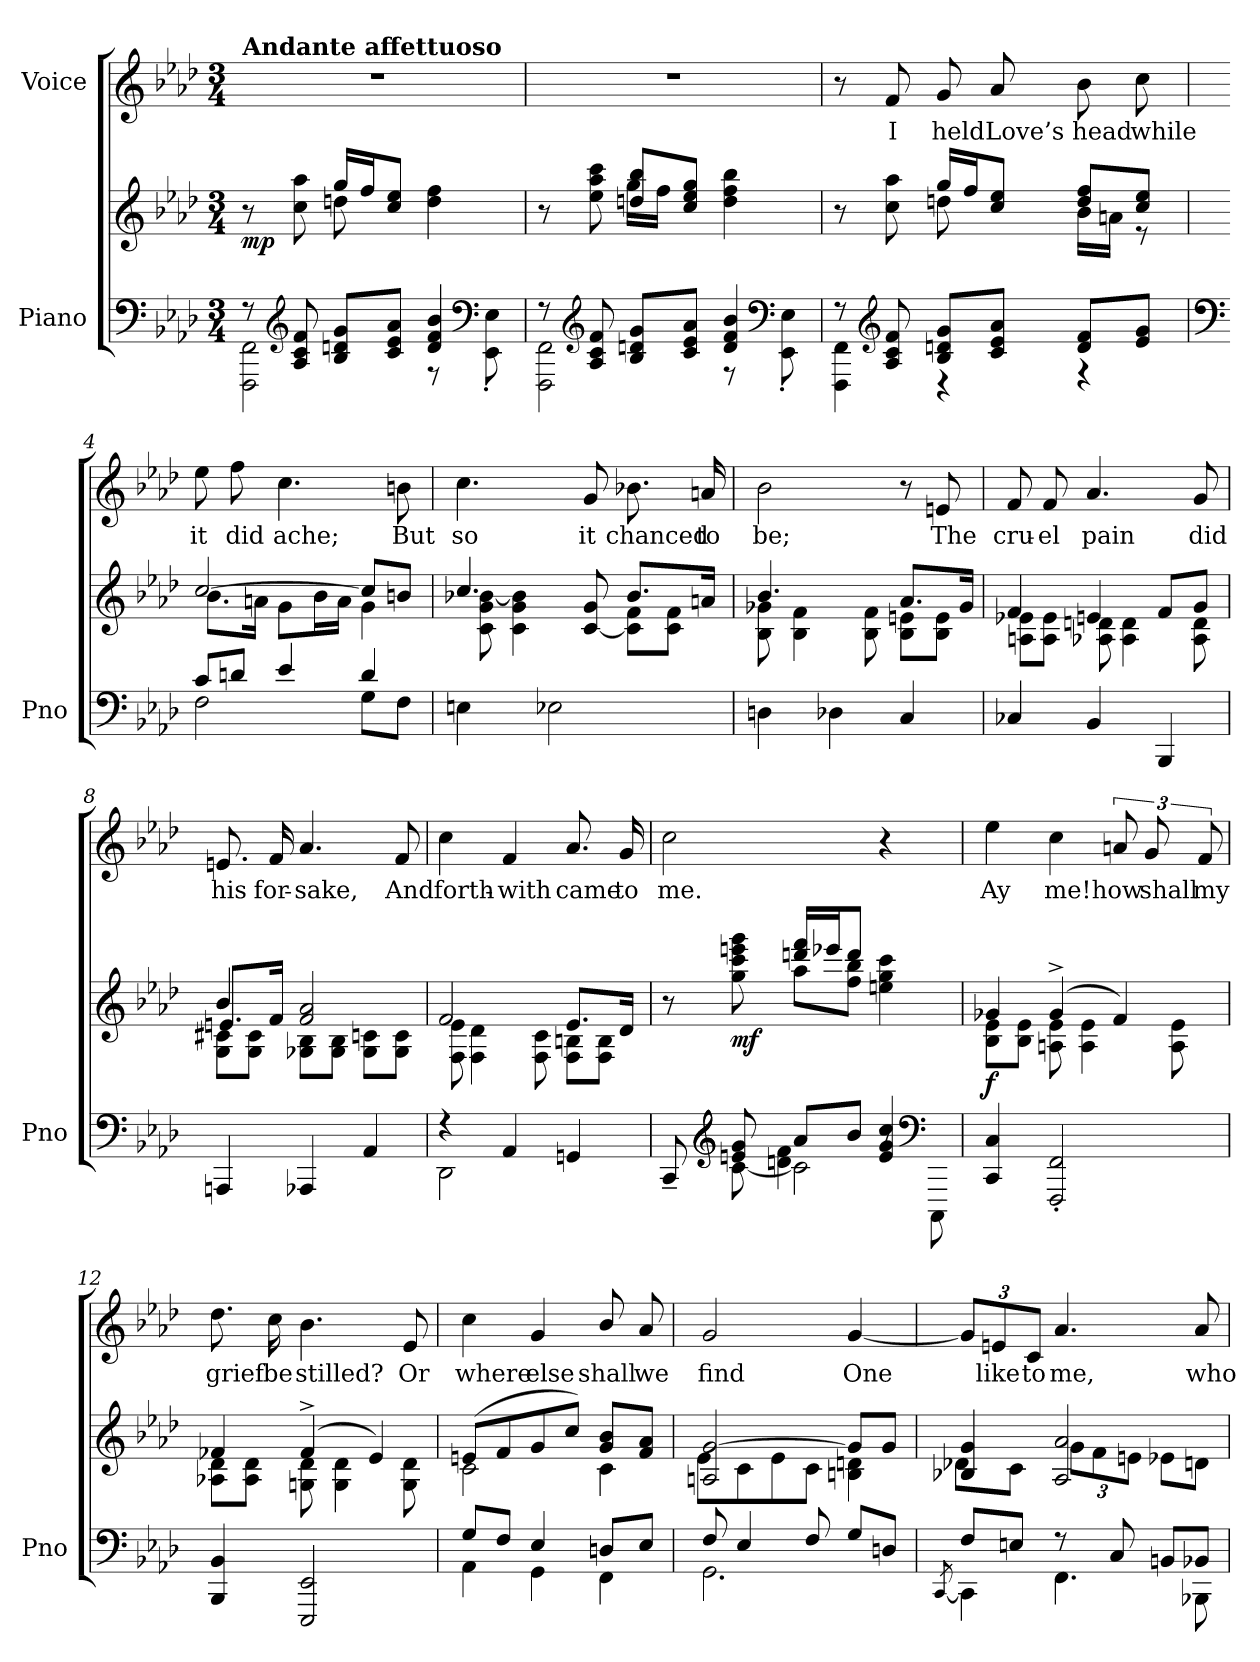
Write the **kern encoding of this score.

**kern	**kern	**dynam	**kern	**text
*part2	*part2	*part2	*part1	*part1
*staff3	*staff2	*staff2/3	*staff1	*staff1
*I"Piano	*	*	*I"Voice	*
*I'Pno	*	*	*	*
*clefF4	*clefG2	*	*clefG2	*
*k[b-e-a-d-]	*k[b-e-a-d-]	*	*k[b-e-a-d-]	*
*M3/4	*M3/4	*	*M3/4	*
=1	=1	=1	=1	=1
*^	*^	*	*	*
!	!	!	!	!	!LO:TX:a:B:t=Andante affettuoso	!
!	!	!	!	!LO:DY:b	!	!
8r	2FFF\ 2FF\	8r	4ryy	mp	2.r	.
*clefG2	*	*	*	*	*	*
8A-/ 8c/ 8f/	.	8cc\ 8aa-\	.	.	.	.
8B-/ 8dn/ 8g/L	.	16gg/LL	8ddn\	.	.	.
.	.	16ff/J	.	.	.	.
8c/ 8e-/ 8a-/J	.	8cc/ 8ee-/J	4.ryy	.	.	.
4d/ 4f/ 4b-/	8r	4dd\ 4ff\	.	.	.	.
*clefF4	*	*	*	*	*	*
.	8EE-\' 8E-\'	.	.	.	.	.
=2	=2	=2	=2	=2	=2	=2
8r	2FFF\ 2FF\	8r	4ryy	.	2.r	.
*clefG2	*	*	*	*	*	*
8A-/ 8c/ 8f/	.	8ee-\ 8aa-\ 8ccc\	.	.	.	.
8B-/ 8dn/ 8g/L	.	8ddn/ 8bb-/L	16gg\LL	.	.	.
.	.	.	16ff\JJ	.	.	.
8c/ 8e-/ 8a-/J	.	8cc/ 8ee-/ 8gg/J	4.ryy	.	.	.
4d/ 4f/ 4b-/	8r	4dd\ 4ff\ 4bb-\	.	.	.	.
*clefF4	*	*	*	*	*	*
.	8EE-\' 8E-\'	.	.	.	.	.
!!LO:LB:g=z
=3	=3	=3	=3	=3	=3	=3
8r	4FFF\ 4FF\	8r	4ryy	.	8r	.
*clefG2	*	*	*	*	*	*
!	!	!	!	!	!	!LO:LY:b
8A-/ 8c/ 8f/	.	8cc\ 8aa-\	.	.	8f/	I
!	!	!	!	!	!	!LO:LY:b
8B-/ 8dn/ 8g/L	4r	16gg/LL	8ddn\	.	8g/	held
.	.	16ff/J	.	.	.	.
!	!	!	!	!	!	!LO:LY:b
8c/ 8e-/ 8a-/J	.	8cc/ 8ee-/J	8ryy	.	8a-/	Love’s
!	!	!	!	!	!	!LO:LY:b
8d/ 8f/L	4r	8dd/ 8ff/L	16b-\LL	.	8b-\	head
.	.	.	16an\JJ	.	.	.
!	!	!	!	!	!	!LO:LY:b
8e-/ 8g/J	.	8cc/ 8ee-/J	8r	.	8cc\	while
!!LO:LB:g=z
=4	=4	=4	=4	=4	=4	=4
*clefF4	*	*	*	*	*	*
!	!	!	!	!	!	!LO:LY:b
8c/L	2F\	[2cc/	8.b-\L	.	8ee-\	it
!	!	!	!	!	!	!LO:LY:b
8dn/J	.	.	.	.	8ff\	did
.	.	.	16an\Jk	.	.	.
!	!	!	!	!	!	!LO:LY:b
4e-/	.	.	8g\L	.	4.cc\	ache;
.	.	.	16b-\L	.	.	.
.	.	.	16a\JJ	.	.	.
4d/	8G\L	8cc/L]	4g\	.	.	.
!	!	!	!	!	!	!LO:LY:b
.	8F\J	8bn/J	.	.	8bn\	But
=5	=5	=5	=5	=5	=5	=5
!	!	!	!	!	!	!LO:LY:b
*v	*v	*	*	*	*	*
4En\	4.cc/	8c\ 8g\ [>8b-X\	.	4.cc\	so
.	.	4c\ 4g\ 4b-\]	.	.	.
2E-X\	.	.	.	.	.
!	!	!	!	!	!LO:LY:b
.	8ryy	[<8c/ 8g/	.	8g/	it
!	!	!	!	!	!LO:LY:b
.	8.b-/L	8c\] 8f\L	.	8.b-X\	chanced
.	.	8c\ 8f\J	.	.	.
!	!	!	!	!	!LO:LY:b
.	16an/Jk	.	.	16an/	to
=6	=6	=6	=6	=6	=6
!	!	!	!	!	!LO:LY:b
4Dn\	4.b-/	8B-\ 8g-X\	.	2b-\	be;
.	.	4B-\ 4f\	.	.	.
4D-X\	.	.	.	.	.
.	8ryy	8B-\ 8f\	.	.	.
4C/	8.a-/L	8B-\ 8en\L	.	8r	.
!	!	!	!	!	!LO:LY:b
.	.	8B-\ 8e\J	.	8en/	The
.	16g-i/Jk	.	.	.	.
!!LO:PB:g=z
=7	=7	=7	=7	=7	=7
!	!	!	!	!	!LO:LY:b
4C-X/	4f/	8An\ 8e-X\L	.	8f/	cru-
!	!	!	!	!	!LO:LY:b
.	.	8A\ 8e-\J	.	8f/	-el
!	!	!	!	!	!LO:LY:b
4BB-/	4en/	8A-X\ 8dn\	.	4.a-/	pain
.	.	4A-\ 4d\	.	.	.
4BBB-/	8f/L	.	.	.	.
!	!	!	!	!	!LO:LY:b
.	8g/J	8A-\ 8d\	.	8g/	did
=8	=8	=8	=8	=8	=8
*	*	*^	*	*	*
!	!	!	!	!	!	!LO:LY:b
4AAAn/	4b-/	8G\ 8c#X\L	8.en/L	.	8.en/	his
.	.	8G\ 8c#\J	.	.	.	.
!	!	!	!	!	!	!LO:LY:b
.	.	.	16f/Jk	.	16f/	for-
!	!	!	!	!	!	!LO:LY:b
4AAA-X/	2f/ 2a-/	8G-X\ 8B-\L	2ryy	.	4.a-/	-sake,
.	.	8G-\ 8B-\J	.	.	.	.
4AA-/	.	8G-\ 8cn\L	.	.	.	.
!	!	!	!	!	!	!LO:LY:b
.	.	8G-\ 8c\J	.	.	8f/	And
*	*	*v	*v	*	*	*
=9	=9	=9	=9	=9	=9
*^	*	*	*	*	*
!	!	!	!	!	!	!LO:LY:b
4r	2DD-\	2f/	8F\ 8e-\	.	4cc\	forth-
.	.	.	4F\ 4d-\	.	.	.
!	!	!	!	!	!	!LO:LY:b
4AA-/	.	.	.	.	4f/	-with
.	.	.	8F\ 8c\	.	.	.
!	!	!	!	!	!	!LO:LY:b
4GGn/	4ryy	8.e-/L	8F\ 8Bn\L	.	8.a-/	came
.	.	.	8F\ 8B\J	.	.	.
!	!	!	!	!	!	!LO:LY:b
.	.	16d-i/Jk	.	.	16g/	to
!!LO:PB:g=z
=10	=10	=10	=10	=10	=10	=10
*	*^	*	*	*	*	*
!	!	!	!	!	!	!	!LO:LY:b
8CC~/	8ryy	4ryy	8r	4ryy	.	2cc\	me.
*clefG2	*	*	*	*	*	*	*
!	!	!	!	!	!LO:DY:b	!	!
8en/ 8g/	[8c\	.	8gg\ 8ccc\ 8eeen\ 8ggg\	.	mf	.	.
8a-i/L	2c\]	4dn\ 4f\	16dddn/ 16fff/LL	8aa-\L	.	.	.
.	.	.	16eee-X/J	.	.	.	.
8b-i/J	.	.	8ddd/J	8ff\ 8bb-\J	.	.	.
4e/ 4g/ 4cc/	.	8r	4een\ 4gg\ 4ccc\	4ryy	.	4r	.
*clefF4	*	*	*	*	*	*	*
.	.	8CCC\	.	.	.	.	.
=11	=11	=11	=11	=11	=11	=11	=11
!	!	!	!	!	!LO:DY:b	!	!LO:LY:b
*v	*v	*v	*	*	*	*	*
4CC/ 4C/	4g-X/	8B-\ 8e-\L	f	4ee-\	Ay
.	.	8B-\ 8e-\J	.	.	.
!	!	!	!	!	!LO:LY:b
2FFF/'> 2FF/'>	(4g-^/	8An\ 8e-\	.	4cc\	me!
.	.	4A\ 4e-\	.	.	.
!	!	!	!	!	!LO:LY:b
.	4f/)	.	.	12an/	how
!	!	!	!	!	!LO:LY:b
.	.	.	.	12g/	shall
.	.	8A\ 8e-\	.	.	.
!	!	!	!	!	!LO:LY:b
.	.	.	.	12f/	my
=12	=12	=12	=12	=12	=12
!	!	!	!	!	!LO:LY:b
4BBB-/ 4BB-/	4f-X/	8A-X\ 8d-\L	.	8.dd-\	grief
.	.	8A-\ 8d-\J	.	.	.
!	!	!	!	!	!LO:LY:b
.	.	.	.	16cc\	be
!	!	!	!	!	!LO:LY:b
2EEE-/ 2EE-/	(4f-^/	8Gn\ 8d-\	.	4.b-\	stilled?
.	.	4G\ 4d-\	.	.	.
.	4e-/)	.	.	.	.
!	!	!	!	!	!LO:LY:b
.	.	8G\ 8d-\	.	8e-/	Or
!!LO:LB:g=z
=13	=13	=13	=13	=13	=13
*^	*	*	*	*	*
!	!	!	!	!	!	!LO:LY:b
8G/L	4AA-\	(8en/L	2c\	.	4cc\	where
8F/J	.	8f/	.	.	.	.
!	!	!	!	!	!	!LO:LY:b
4E-/	4GG\	8g/	.	.	4g/	else
.	.	8cc/J)	.	.	.	.
!	!	!	!	!	!	!LO:LY:b
8Dn/L	4FF\	8g/ 8b-/L	4c\	.	8b-/	shall
!	!	!	!	!	!	!LO:LY:b
8E-/J	.	8f/ 8a-/J	.	.	8a-/	we
=14	=14	=14	=14	=14	=14	=14
!	!	!	!	!	!	!LO:LY:b
8F/	2.GG\	2An/ [2g/	8e-\L	.	2g/	find
4E-/	.	.	8c\	.	.	.
.	.	.	8e-\	.	.	.
8F/	.	.	8c\J	.	.	.
!	!	!	!	!	!	!LO:LY:b
8G/L	.	8g/L]	4Bn\ 4dn\	.	[4g/	One
8Dn/J	.	8g/J	.	.	.	.
=15	=15	=15	=15	=15	=15	=15
.	[<8qCC/	.	.	.	.	.
8F/L	4CC\]	4B-X/ 4g/	8d-X\L	.	12g/L]	.
!	!	!	!	!	!	!LO:LY:b
.	.	.	.	.	12en/	like
8En/J	.	.	8c\J	.	.	.
!	!	!	!	!	!	!LO:LY:b
.	.	.	.	.	12c/J	to
!	!	!	!	!	!	!LO:LY:b
8r	4.FF\	2A-/ 2a-/	12g\L	.	4.a-/	me,
.	.	.	12f\	.	.	.
8C/	.	.	.	.	.	.
.	.	.	12en\J	.	.	.
8BBn/L	.	.	8e-X\L	.	.	.
!	!	!	!	!	!	!LO:LY:b
8BB-X/J	8BBB-X\	.	8dn\J	.	8a-/	who
*v	*v	*	*	*	*	*
*	*v	*v	*	*	*
=	=	=	=	=
*-	*-	*-	*-	*-
